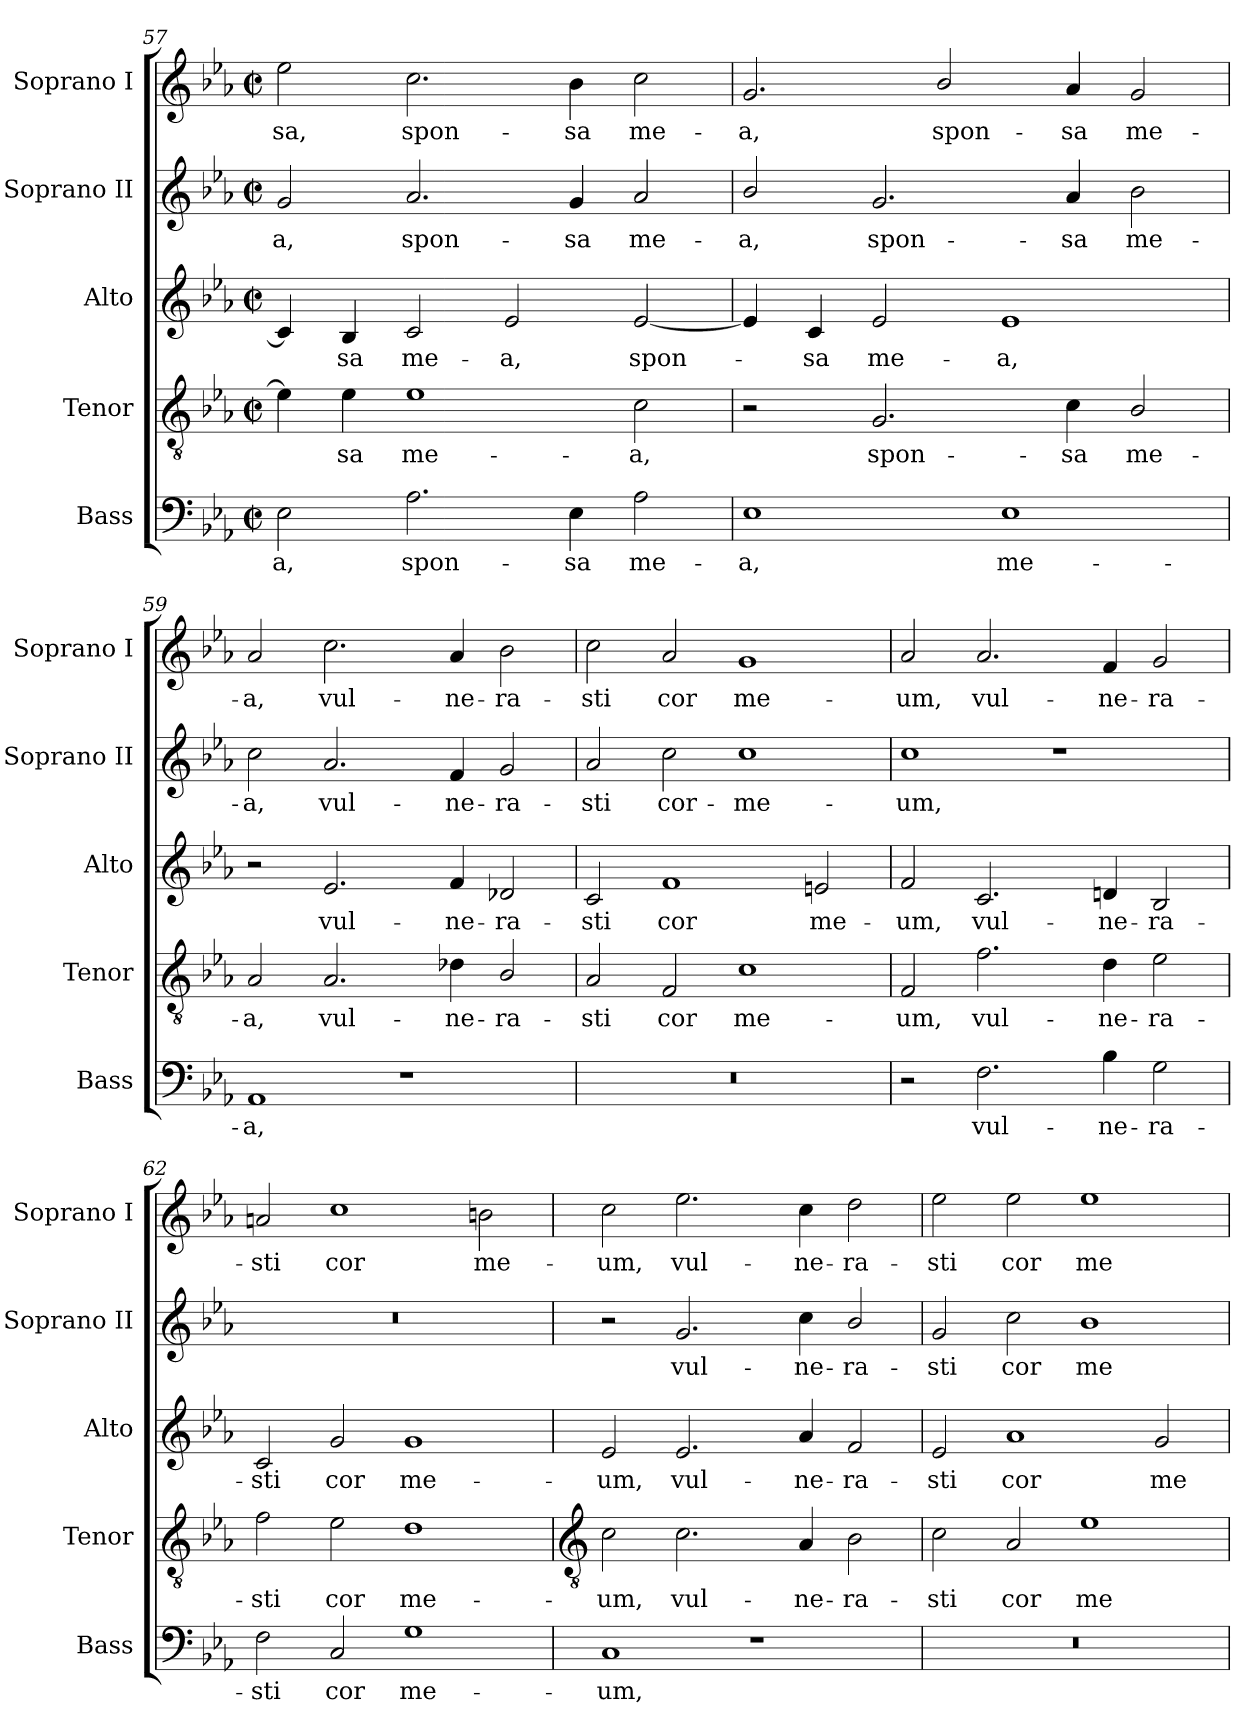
**kern	**text	**kern	**text	**kern	**text	**kern	**text	**kern	**text
*part5	*part5	*part4	*part4	*part3	*part3	*part2	*part2	*part1	*part1
*staff5	*staff5	*staff4	*staff4	*staff3	*staff3	*staff2	*staff2	*staff1	*staff1
*I"Bass	*	*I"Tenor	*	*I"Alto	*	*I"Soprano II	*	*I"Soprano I	*
*I'Bass	*	*I'Tenor	*	*I'Alto	*	*I'Soprano II	*	*I'Soprano I	*
!!LO:LB:g=z
*clefF4	*	*clefGv2	*	*clefG2	*	*clefG2	*	*clefG2	*
*k[b-e-a-]	*	*k[b-e-a-]	*	*k[b-e-a-]	*	*k[b-e-a-]	*	*k[b-e-a-]	*
*E-:	*	*E-:	*	*E-:	*	*E-:	*	*E-:	*
*M4/2	*	*M4/2	*	*M4/2	*	*M4/2	*	*M4/2	*
*met(c|)	*	*met(c|)	*	*met(c|)	*	*met(c|)	*	*met(c|)	*
=57	=57	=57	=57	=57	=57	=57	=57	=57	=57
!	!LO:LY:b	!	!	!	!	!	!LO:LY:b	!	!LO:LY:b
2E-	-a,	4e-]	.	4c]	.	2g	-a,	2ee-	-sa,
!	!	!	!LO:LY:b	!	!LO:LY:b	!	!	!	!
.	.	4e-	sa	4B-	sa	.	.	.	.
!	!LO:LY:b	!	!LO:LY:b	!	!LO:LY:b	!	!LO:LY:b	!	!LO:LY:b
2.A-	spon-	1e-	me-	2c	me-	2.a-	spon-	2.cc	spon-
!	!	!	!	!	!LO:LY:b	!	!	!	!
.	.	.	.	2e-	-a,	.	.	.	.
!	!LO:LY:b	!	!	!	!	!	!LO:LY:b	!	!LO:LY:b
4E-	-sa	.	.	.	.	4g	-sa	4b-	-sa
!	!LO:LY:b	!	!LO:LY:b	!	!LO:LY:b	!	!LO:LY:b	!	!LO:LY:b
2A-	me-	2c	-a,	[2e-	spon-	2a-	me-	2cc	me-
=58	=58	=58	=58	=58	=58	=58	=58	=58	=58
!	!LO:LY:b	!	!	!	!	!	!LO:LY:b	!	!LO:LY:b
1E-	-a,	2r	.	4e-]	.	2b-/	-a,	2.g	-a,
!	!	!	!	!	!LO:LY:b	!	!	!	!
.	.	.	.	4c	sa	.	.	.	.
!	!	!	!LO:LY:b	!	!LO:LY:b	!	!LO:LY:b	!	!
.	.	2.G	spon-	2e-	me-	2.g	spon-	.	.
!	!	!	!	!	!	!	!	!	!LO:LY:b
.	.	.	.	.	.	.	.	2b-/	spon-
!	!LO:LY:b	!	!	!	!LO:LY:b	!	!	!	!
1E-	me-	.	.	1e-	-a,	.	.	.	.
!	!	!	!LO:LY:b	!	!	!	!LO:LY:b	!	!LO:LY:b
.	.	4c	-sa	.	.	4a-	-sa	4a-	-sa
!	!	!	!LO:LY:b	!	!	!	!LO:LY:b	!	!LO:LY:b
.	.	2B-/	me-	.	.	2b-	me-	2g	me-
=59	=59	=59	=59	=59	=59	=59	=59	=59	=59
!	!LO:LY:b	!	!LO:LY:b	!	!	!	!LO:LY:b	!	!LO:LY:b
1AA-	-a,	2A-	-a,	2r	.	2cc	-a,	2a-	-a,
!	!	!	!LO:LY:b	!	!LO:LY:b	!	!LO:LY:b	!	!LO:LY:b
.	.	2.A-	vul-	2.e-	vul-	2.a-	vul-	2.cc	vul-
1r	.	.	.	.	.	.	.	.	.
!	!	!	!LO:LY:b	!	!LO:LY:b	!	!LO:LY:b	!	!LO:LY:b
.	.	4d-X	-ne-	4f	-ne-	4f	-ne-	4a-	-ne-
!	!	!	!LO:LY:b	!	!LO:LY:b	!	!LO:LY:b	!	!LO:LY:b
.	.	2B-/	-ra-	2d-X	-ra-	2g	-ra-	2b-	-ra-
=60	=60	=60	=60	=60	=60	=60	=60	=60	=60
!	!	!	!LO:LY:b	!	!LO:LY:b	!	!LO:LY:b	!	!LO:LY:b
0r	.	2A-	-sti	2c	-sti	2a-	-sti	2cc	-sti
!	!	!	!LO:LY:b	!	!LO:LY:b	!	!LO:LY:b	!	!LO:LY:b
.	.	2F	cor	1f	cor	2cc	cor-	2a-	cor
!	!	!	!LO:LY:b	!	!	!	!LO:LY:b	!	!LO:LY:b
.	.	1c	me-	.	.	1cc	-me-	1g	me-
!	!	!	!	!	!LO:LY:b	!	!	!	!
.	.	.	.	2en	me-	.	.	.	.
=61	=61	=61	=61	=61	=61	=61	=61	=61	=61
!	!	!	!LO:LY:b	!	!LO:LY:b	!	!LO:LY:b	!	!LO:LY:b
2r	.	2F	-um,	2f	-um,	1cc	-um,	2a-	-um,
!	!LO:LY:b	!	!LO:LY:b	!	!LO:LY:b	!	!	!	!LO:LY:b
2.F	vul-	2.f	vul-	2.c	vul-	.	.	2.a-	vul-
.	.	.	.	.	.	1r	.	.	.
!	!LO:LY:b	!	!LO:LY:b	!	!LO:LY:b	!	!	!	!LO:LY:b
4B-	-ne-	4d	-ne-	4dn	-ne-	.	.	4f	-ne-
!	!LO:LY:b	!	!LO:LY:b	!	!LO:LY:b	!	!	!	!LO:LY:b
2G	-ra-	2e-	-ra-	2B-	-ra-	.	.	2g	-ra-
=62	=62	=62	=62	=62	=62	=62	=62	=62	=62
!	!LO:LY:b	!	!LO:LY:b	!	!LO:LY:b	!	!	!	!LO:LY:b
2F	-sti	2f	-sti	2c	-sti	0r	.	2an	-sti
!	!LO:LY:b	!	!LO:LY:b	!	!LO:LY:b	!	!	!	!LO:LY:b
2C	cor	2e-	cor	2g	cor	.	.	1cc	cor
!	!LO:LY:b	!	!LO:LY:b	!	!LO:LY:b	!	!	!	!
1G	me-	1d	me-	1g	me-	.	.	.	.
!	!	!	!	!	!	!	!	!	!LO:LY:b
.	.	.	.	.	.	.	.	2bn	me-
!!LO:LB:g=z
=63	=63	=63	=63	=63	=63	=63	=63	=63	=63
*	*	*clefGv2	*	*	*	*	*	*	*
!	!LO:LY:b	!	!LO:LY:b	!	!LO:LY:b	!	!	!	!LO:LY:b
1C	-um,	2c	-um,	2e-	-um,	2r	.	2cc	-um,
!	!	!	!LO:LY:b	!	!LO:LY:b	!	!LO:LY:b	!	!LO:LY:b
.	.	2.c	vul-	2.e-	vul-	2.g	vul-	2.ee-	vul-
1r	.	.	.	.	.	.	.	.	.
!	!	!	!LO:LY:b	!	!LO:LY:b	!	!LO:LY:b	!	!LO:LY:b
.	.	4A-	-ne-	4a-	-ne-	4cc	-ne-	4cc	-ne-
!	!	!	!LO:LY:b	!	!LO:LY:b	!	!LO:LY:b	!	!LO:LY:b
.	.	2B-	-ra-	2f	-ra-	2b-/	-ra-	2dd	-ra-
=64	=64	=64	=64	=64	=64	=64	=64	=64	=64
!	!	!	!LO:LY:b	!	!LO:LY:b	!	!LO:LY:b	!	!LO:LY:b
0r	.	2c	-sti	2e-	-sti	2g	-sti	2ee-	-sti
!	!	!	!LO:LY:b	!	!LO:LY:b	!	!LO:LY:b	!	!LO:LY:b
.	.	2A-	cor	1a-	cor	2cc	cor	2ee-	cor
!	!	!	!LO:LY:b	!	!	!	!LO:LY:b	!	!LO:LY:b
.	.	1e-	me-	.	.	1b-	me-	1ee-	me-
!	!	!	!	!	!LO:LY:b	!	!	!	!
.	.	.	.	2g	me-	.	.	.	.
=	=	=	=	=	=	=	=	=	=
*-	*-	*-	*-	*-	*-	*-	*-	*-	*-
